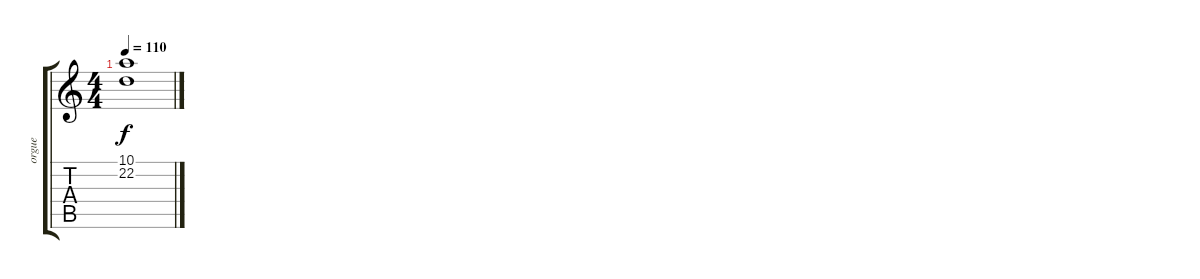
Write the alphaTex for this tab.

\track ("orgue" "orgue") {instrument drawbarorgan}
\staff {score tabs}
\tuning (E4 B3 G3 D3 A2 E2) {hide}
\ts (4 4)
\tempo 110
\clef g2
\ks c
(10.1 22.2).1{dy f}
